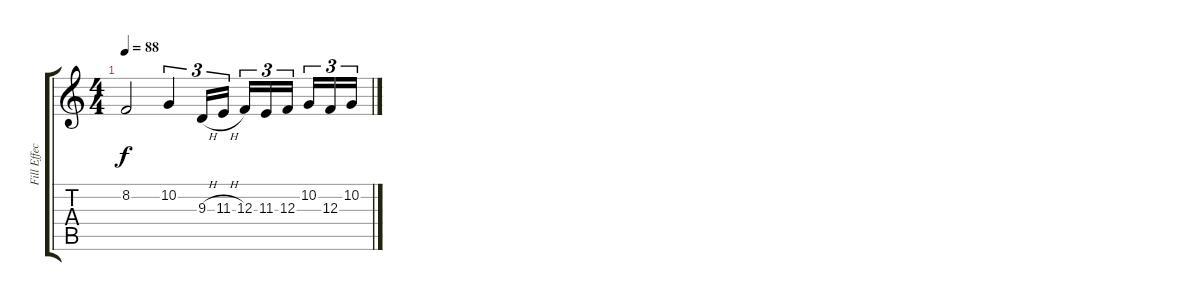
\track ("Fill Effect I" "Fill Effec") {instrument stringensemble1}
\staff {score tabs}
\tuning (D4 A3 F3 C3 G2 D2) {hide}
\ts (4 4)
\tempo 88
\clef g2
\ks c
8.2.2{dy f} 10.2.4{tu (3 2)} 9.3{h}.16{tu (3 2)} 11.3{h}.16{tu (3 2)} 12.3.16{tu (3 2)} 11.3.16{tu (3 2)} 12.3.16{tu (3 2) beam splitsecondary} 10.2.16{tu (3 2)} 12.3.16{tu (3 2)} 10.2.16{tu (3 2)}
